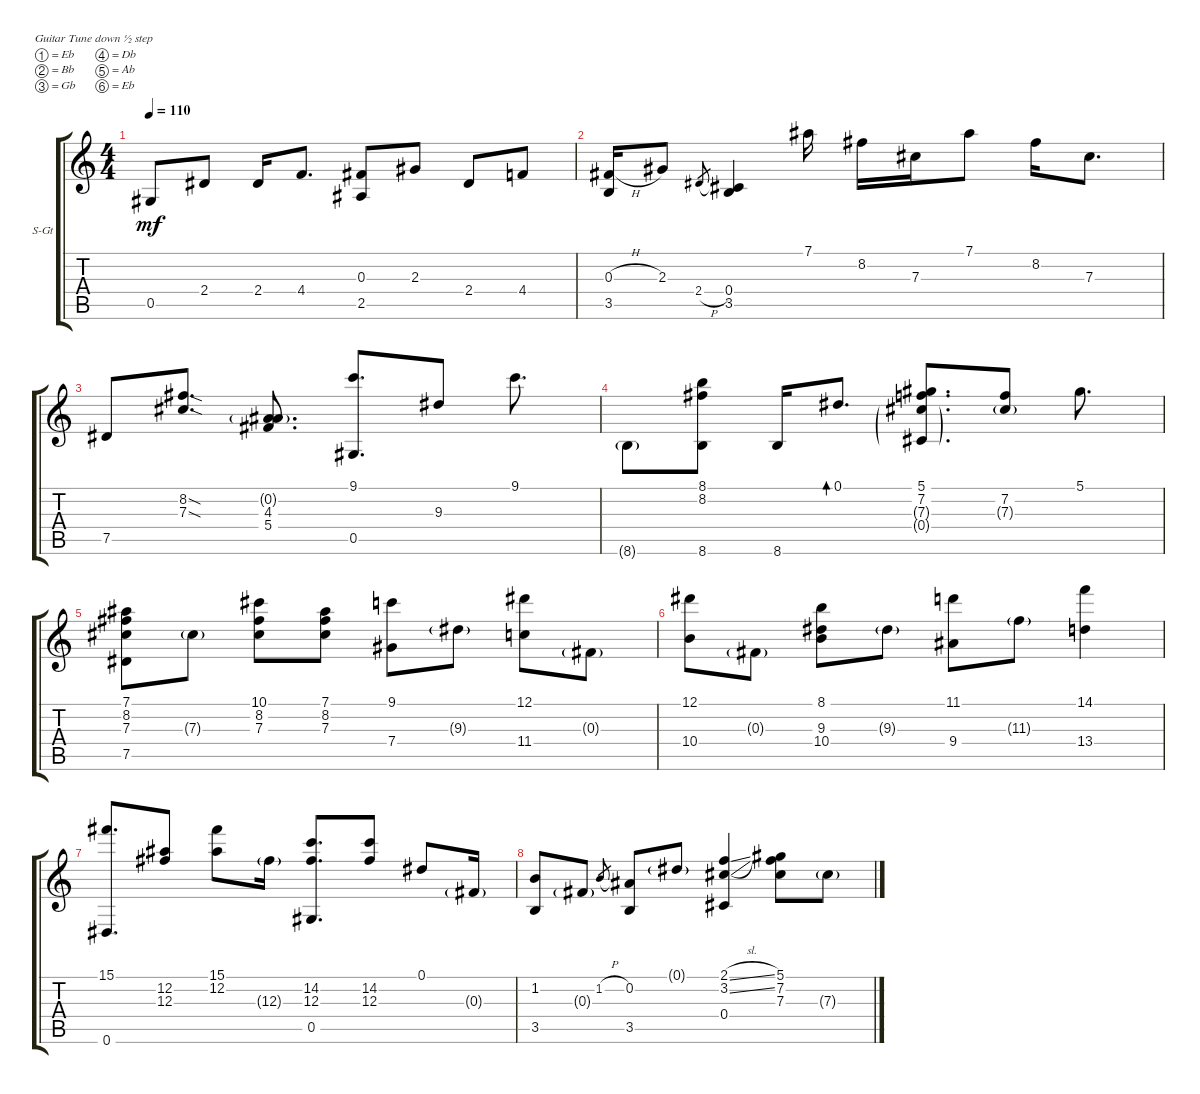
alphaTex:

\defaultSystemsLayout 4
\bracketExtendMode groupsimilarinstruments
\firstSystemTrackNameOrientation horizontal
\otherSystemsTrackNameOrientation horizontal
\track ("Steel Guitar" "S-Gt") {instrument acousticguitarsteel}
\staff {score tabs}
\tuning (Eb4 Bb3 Gb3 Db3 Ab2 Eb2)
\ts (4 4)
\tempo 110
\clef g2
\ks c
0.5.8{dy mf} 2.4.8 2.4.16 4.4.8{d} (2.5 0.3).8 2.3.8 2.4.8 4.4.8 |
(0.3{h} 3.5).16 2.3.8 2.4{h}.8{gr} (3.5 0.4).4 7.1.16 8.2.16 7.3.16 7.1.8 8.2.16 7.3.8{d} |
7.5.8 (8.2{sod} 7.3{sod}).8{d} (5.4 4.3 0.2{g}).8{d} (9.1 0.5).8{d} 9.3.8 9.1.8{d} |
8.6{g}.8 (8.6 8.2 8.1).8 8.6.16 0.1.8{d bd 30} (0.4{g} 7.3{g} 7.2 5.1).8{d} (7.3{g} 7.2).8 5.1.8{d} |
(8.2 7.3 7.1 7.5).8 7.3{g}.8 (8.2 10.1 7.3).8 (8.2 7.1 7.3).8 (9.1 7.4).8 9.3{g}.8 (12.1 11.4).8 0.3{g}.8 |
(12.1 10.4).8 0.3{g}.8 (8.1 10.4 9.3).8 9.3{g}.8 (11.1 9.4).8 11.3{g}.8 (13.4 14.1).4 |
(15.1 0.6).8{d} (12.2 12.3).8 (15.1 12.2).8 12.3{g}.16 (0.5 14.2 12.3).8{d} (14.2 12.3).8 0.1.8 0.3{g}.16 |
(1.2 3.5).8 0.3{g}.8 1.2{h}.8{gr} (3.5 0.2).8 0.1{g}.8 (2.1{sl} 3.2{sl} 0.4).4 (5.1 7.2 7.3).8 7.3{g}.8
